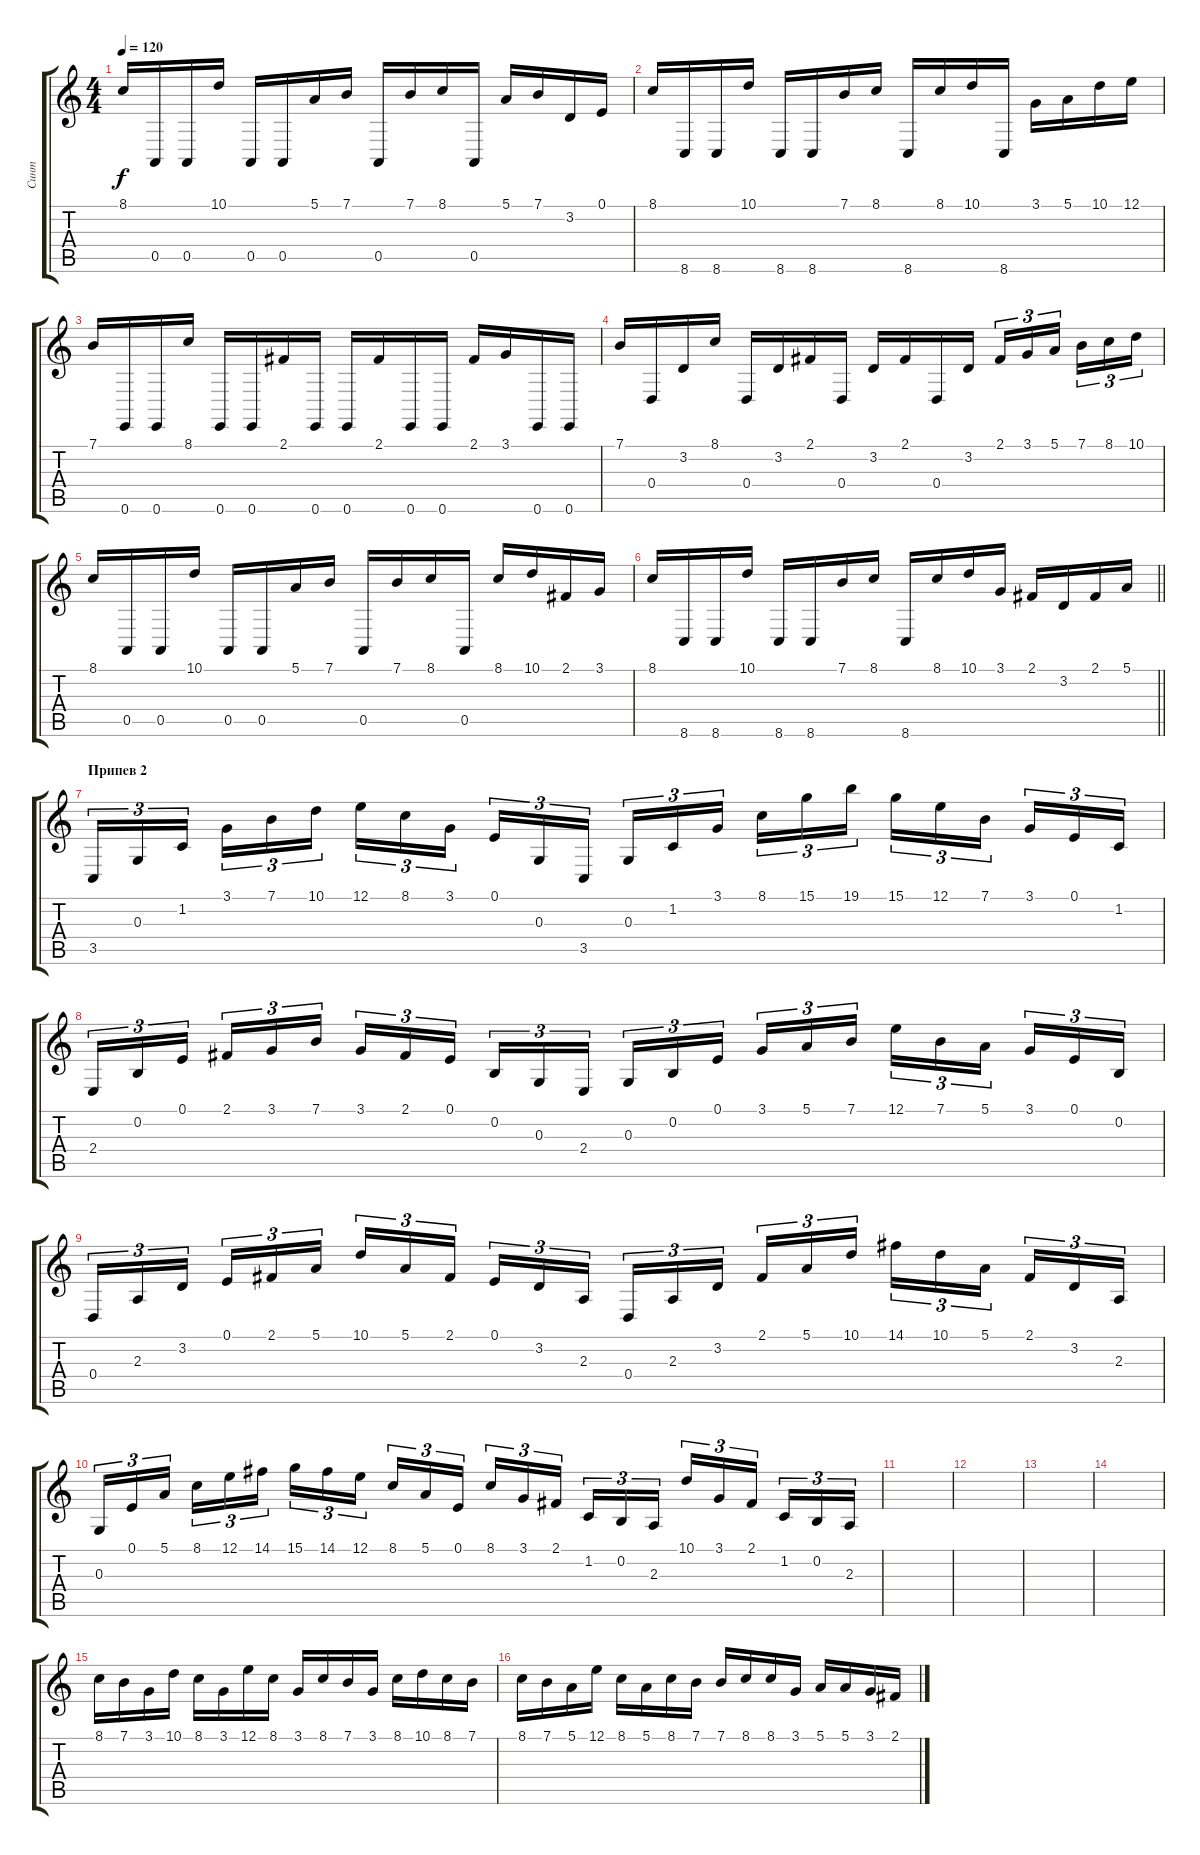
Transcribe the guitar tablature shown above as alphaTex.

\track ("Синт" "Синт") {instrument lead2sawtooth}
\staff {score tabs}
\tuning (E4 B3 G3 D3 A2 E2) {hide}
\ts (4 4)
\tempo 120
\clef g2
\ks c
8.1.16{dy f} 0.5.16 0.5.16 10.1.16 0.5.16 0.5.16 5.1.16 7.1.16 0.5.16 7.1.16 8.1.16 0.5.16 5.1.16 7.1.16 3.2.16 0.1.16 |
8.1.16 8.6.16 8.6.16 10.1.16 8.6.16 8.6.16 7.1.16 8.1.16 8.6.16 8.1.16 10.1.16 8.6.16 3.1.16 5.1.16 10.1.16 12.1.16 |
7.1.16 0.6.16 0.6.16 8.1.16 0.6.16 0.6.16 2.1.16 0.6.16 0.6.16 2.1.16 0.6.16 0.6.16 2.1.16 3.1.16 0.6.16 0.6.16 |
7.1.16 0.4.16 3.2.16 8.1.16 0.4.16 3.2.16 2.1.16 0.4.16 3.2.16 2.1.16 0.4.16 3.2.16 2.1.16{tu (3 2)} 3.1.16{tu (3 2)} 5.1.16{tu (3 2)} 7.1.16{tu (3 2)} 8.1.16{tu (3 2)} 10.1.16{tu (3 2)} |
8.1.16 0.5.16 0.5.16 10.1.16 0.5.16 0.5.16 5.1.16 7.1.16 0.5.16 7.1.16 8.1.16 0.5.16 8.1.16 10.1.16 2.1.16 3.1.16 |
\barLineRight lightlight
8.1.16 8.6.16 8.6.16 10.1.16 8.6.16 8.6.16 7.1.16 8.1.16 8.6.16 8.1.16 10.1.16 3.1.16 2.1.16 3.2.16 2.1.16 5.1.16 |
\section ("" "Припев 2")
3.5.16{tu (3 2)} 0.3.16{tu (3 2)} 1.2.16{tu (3 2)} 3.1.16{tu (3 2)} 7.1.16{tu (3 2)} 10.1.16{tu (3 2)} 12.1.16{tu (3 2)} 8.1.16{tu (3 2)} 3.1.16{tu (3 2)} 0.1.16{tu (3 2)} 0.3.16{tu (3 2)} 3.5.16{tu (3 2)} 0.3.16{tu (3 2)} 1.2.16{tu (3 2)} 3.1.16{tu (3 2)} 8.1.16{tu (3 2)} 15.1.16{tu (3 2)} 19.1.16{tu (3 2)} 15.1.16{tu (3 2)} 12.1.16{tu (3 2)} 7.1.16{tu (3 2)} 3.1.16{tu (3 2)} 0.1.16{tu (3 2)} 1.2.16{tu (3 2)} |
2.4.16{tu (3 2)} 0.2.16{tu (3 2)} 0.1.16{tu (3 2)} 2.1.16{tu (3 2)} 3.1.16{tu (3 2)} 7.1.16{tu (3 2)} 3.1.16{tu (3 2)} 2.1.16{tu (3 2)} 0.1.16{tu (3 2)} 0.2.16{tu (3 2)} 0.3.16{tu (3 2)} 2.4.16{tu (3 2)} 0.3.16{tu (3 2)} 0.2.16{tu (3 2)} 0.1.16{tu (3 2)} 3.1.16{tu (3 2)} 5.1.16{tu (3 2)} 7.1.16{tu (3 2)} 12.1.16{tu (3 2)} 7.1.16{tu (3 2)} 5.1.16{tu (3 2)} 3.1.16{tu (3 2)} 0.1.16{tu (3 2)} 0.2.16{tu (3 2)} |
0.4.16{tu (3 2)} 2.3.16{tu (3 2)} 3.2.16{tu (3 2)} 0.1.16{tu (3 2)} 2.1.16{tu (3 2)} 5.1.16{tu (3 2)} 10.1.16{tu (3 2)} 5.1.16{tu (3 2)} 2.1.16{tu (3 2)} 0.1.16{tu (3 2)} 3.2.16{tu (3 2)} 2.3.16{tu (3 2)} 0.4.16{tu (3 2)} 2.3.16{tu (3 2)} 3.2.16{tu (3 2)} 2.1.16{tu (3 2)} 5.1.16{tu (3 2)} 10.1.16{tu (3 2)} 14.1.16{tu (3 2)} 10.1.16{tu (3 2)} 5.1.16{tu (3 2)} 2.1.16{tu (3 2)} 3.2.16{tu (3 2)} 2.3.16{tu (3 2)} |
0.3.16{tu (3 2)} 0.1.16{tu (3 2)} 5.1.16{tu (3 2)} 8.1.16{tu (3 2)} 12.1.16{tu (3 2)} 14.1.16{tu (3 2)} 15.1.16{tu (3 2)} 14.1.16{tu (3 2)} 12.1.16{tu (3 2)} 8.1.16{tu (3 2)} 5.1.16{tu (3 2)} 0.1.16{tu (3 2)} 8.1.16{tu (3 2)} 3.1.16{tu (3 2)} 2.1.16{tu (3 2)} 1.2.16{tu (3 2)} 0.2.16{tu (3 2)} 2.3.16{tu (3 2)} 10.1.16{tu (3 2)} 3.1.16{tu (3 2)} 2.1.16{tu (3 2)} 1.2.16{tu (3 2)} 0.2.16{tu (3 2)} 2.3.16{tu (3 2)} |
|
|
|
|
8.1.16 7.1.16 3.1.16 10.1.16 8.1.16 3.1.16 12.1.16 8.1.16 3.1.16 8.1.16 7.1.16 3.1.16 8.1.16 10.1.16 8.1.16 7.1.16 |
8.1.16 7.1.16 5.1.16 12.1.16 8.1.16 5.1.16 8.1.16 7.1.16 7.1.16 8.1.16 8.1.16 3.1.16 5.1.16 5.1.16 3.1.16 2.1.16
